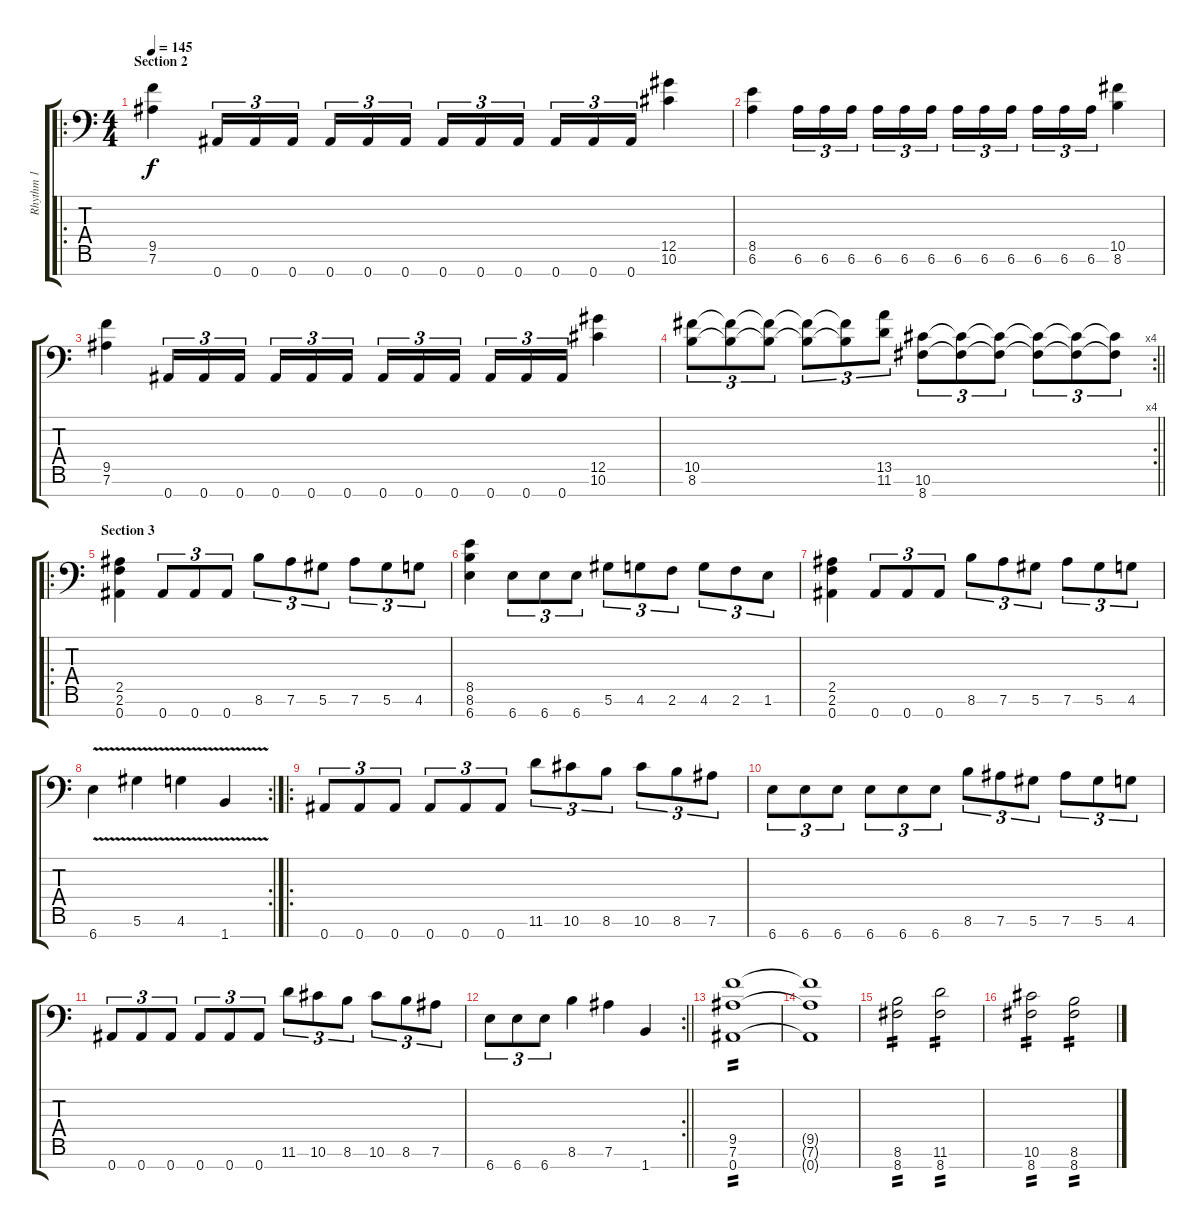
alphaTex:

\track ("Rhythm 1" "Rhythm 1") {instrument distortionguitar}
\staff {score tabs}
\tuning (Eb4 Bb3 Gb3 Db3 Ab2 Eb2 Bb1) {hide}
\ro
\ts (4 4)
\section ("" "Section 2")
\tempo 145
\clef f4
\ks c
(9.5 7.6).4{dy f} 0.7.16{tu (3 2)} 0.7.16{tu (3 2)} 0.7.16{tu (3 2) beam splitsecondary} 0.7.16{tu (3 2)} 0.7.16{tu (3 2)} 0.7.16{tu (3 2)} 0.7.16{tu (3 2)} 0.7.16{tu (3 2)} 0.7.16{tu (3 2) beam splitsecondary} 0.7.16{tu (3 2)} 0.7.16{tu (3 2)} 0.7.16{tu (3 2)} (12.5 10.6).4 |
(8.5 6.6).4 6.6.16{tu (3 2)} 6.6.16{tu (3 2)} 6.6.16{tu (3 2) beam splitsecondary} 6.6.16{tu (3 2)} 6.6.16{tu (3 2)} 6.6.16{tu (3 2)} 6.6.16{tu (3 2)} 6.6.16{tu (3 2)} 6.6.16{tu (3 2) beam splitsecondary} 6.6.16{tu (3 2)} 6.6.16{tu (3 2)} 6.6.16{tu (3 2)} (10.5 8.6).4 |
(9.5 7.6).4 0.7.16{tu (3 2)} 0.7.16{tu (3 2)} 0.7.16{tu (3 2) beam splitsecondary} 0.7.16{tu (3 2)} 0.7.16{tu (3 2)} 0.7.16{tu (3 2)} 0.7.16{tu (3 2)} 0.7.16{tu (3 2)} 0.7.16{tu (3 2) beam splitsecondary} 0.7.16{tu (3 2)} 0.7.16{tu (3 2)} 0.7.16{tu (3 2)} (12.5 10.6).4 |
\rc 4
\barLineRight lightlight
(10.5 8.6).8{tu (3 2)} (10.5{t} 8.6{t}).8{tu (3 2)} (10.5{t} 8.6{t}).8{tu (3 2)} (10.5{t} 8.6{t}).8{tu (3 2)} (10.5{t} 8.6{t}).8{tu (3 2)} (13.5 11.6).8{tu (3 2)} (10.6 8.7).8{tu (3 2)} (10.6{t} 8.7{t}).8{tu (3 2)} (10.6{t} 8.7{t}).8{tu (3 2)} (10.6{t} 8.7{t}).8{tu (3 2)} (10.6{t} 8.7{t}).8{tu (3 2)} (10.6{t} 8.7{t}).8{tu (3 2)} |
\ro
\section ("" "Section 3")
(2.5 2.6 0.7).4 0.7.8{tu (3 2)} 0.7.8{tu (3 2)} 0.7.8{tu (3 2)} 8.6.8{tu (3 2)} 7.6.8{tu (3 2)} 5.6.8{tu (3 2)} 7.6.8{tu (3 2)} 5.6.8{tu (3 2)} 4.6.8{tu (3 2)} |
(8.5 8.6 6.7).4 6.7.8{tu (3 2)} 6.7.8{tu (3 2)} 6.7.8{tu (3 2)} 5.6.8{tu (3 2)} 4.6.8{tu (3 2)} 2.6.8{tu (3 2)} 4.6.8{tu (3 2)} 2.6.8{tu (3 2)} 1.6.8{tu (3 2)} |
(2.5 2.6 0.7).4 0.7.8{tu (3 2)} 0.7.8{tu (3 2)} 0.7.8{tu (3 2)} 8.6.8{tu (3 2)} 7.6.8{tu (3 2)} 5.6.8{tu (3 2)} 7.6.8{tu (3 2)} 5.6.8{tu (3 2)} 4.6.8{tu (3 2)} |
\rc 2
6.7{v}.4 5.6{v}.4 4.6{v}.4 1.7{v}.4 |
\ro
0.7.8{tu (3 2)} 0.7.8{tu (3 2)} 0.7.8{tu (3 2)} 0.7.8{tu (3 2)} 0.7.8{tu (3 2)} 0.7.8{tu (3 2)} 11.6.8{tu (3 2)} 10.6.8{tu (3 2)} 8.6.8{tu (3 2)} 10.6.8{tu (3 2)} 8.6.8{tu (3 2)} 7.6.8{tu (3 2)} |
6.7.8{tu (3 2)} 6.7.8{tu (3 2)} 6.7.8{tu (3 2)} 6.7.8{tu (3 2)} 6.7.8{tu (3 2)} 6.7.8{tu (3 2)} 8.6.8{tu (3 2)} 7.6.8{tu (3 2)} 5.6.8{tu (3 2)} 7.6.8{tu (3 2)} 5.6.8{tu (3 2)} 4.6.8{tu (3 2)} |
0.7.8{tu (3 2)} 0.7.8{tu (3 2)} 0.7.8{tu (3 2)} 0.7.8{tu (3 2)} 0.7.8{tu (3 2)} 0.7.8{tu (3 2)} 11.6.8{tu (3 2)} 10.6.8{tu (3 2)} 8.6.8{tu (3 2)} 10.6.8{tu (3 2)} 8.6.8{tu (3 2)} 7.6.8{tu (3 2)} |
\rc 2
\barLineRight lightlight
6.7.8{tu (3 2)} 6.7.8{tu (3 2)} 6.7.8{tu (3 2)} 8.6.4 7.6.4 1.7.4 |
(9.5 7.6 0.7).1{tp 2} |
(9.5{t} 7.6{t} 0.7{t}).1 |
(8.6 8.7).2{tp 2} (11.6 8.7).2{tp 2} |
(10.6 8.7).2{tp 2} (8.6 8.7).2{tp 2}
